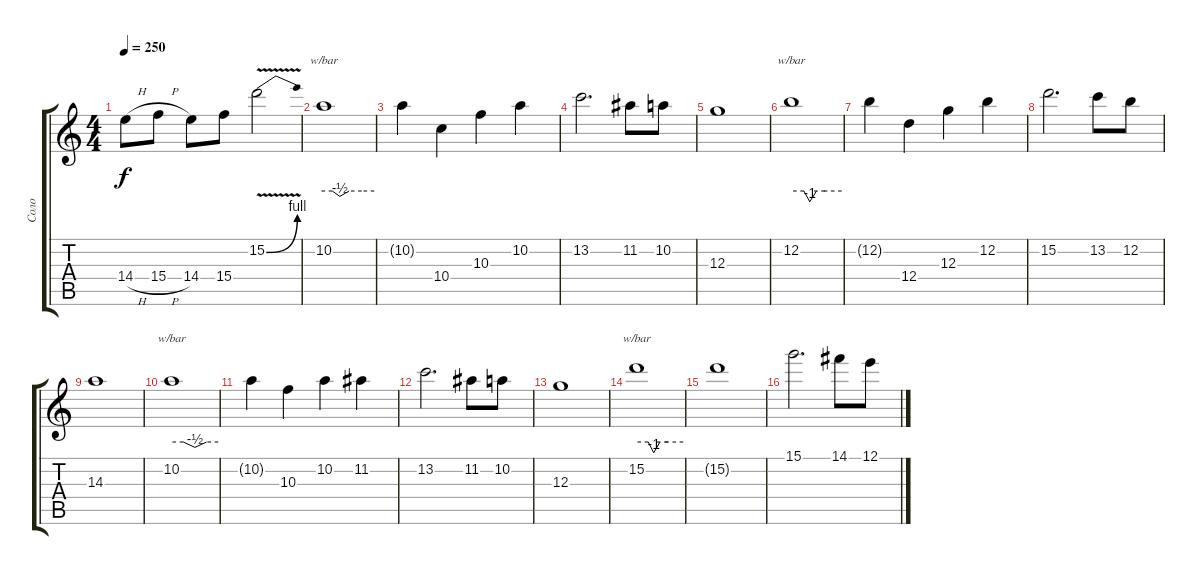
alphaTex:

\track ("Соло" "Соло") {instrument distortionguitar}
\staff {score tabs}
\tuning (E4 B3 G3 D3 A2 E2) {hide}
\ts (4 4)
\tempo 250
\clef g2
\ks c
14.4{h}.8{dy f} 15.4{h}.8 14.4.8 15.4.8 15.2{be (bend 0 0 60 4) v}.2 |
10.2.1{tbe (custom default 0 0 10 0 19 -2 30 0 45 0 60 0)} |
10.2{t}.4 10.4.4 10.3.4 10.2.4 |
13.2.2{d} 11.2.8 10.2.8 |
12.3.1 |
12.2.1{tbe (custom default 0 0 15 0 22 -4 30 0 40 0 60 0)} |
12.2{t}.4 12.4.4 12.3.4 12.2.4 |
15.2.2{d} 13.2.8 12.2.8 |
14.3.1 |
10.2.1{tbe (custom default 0 0 15 0 30 -2 45 0 60 0)} |
10.2{t}.4 10.3.4 10.2.4 11.2.4 |
13.2.2{d} 11.2.8 10.2.8 |
12.3.1 |
15.2.1{tbe (custom default 0 0 15 0 22 -4 30 0 40 0 60 0)} |
15.2{t}.1 |
15.1.2{d} 14.1.8 12.1.8
